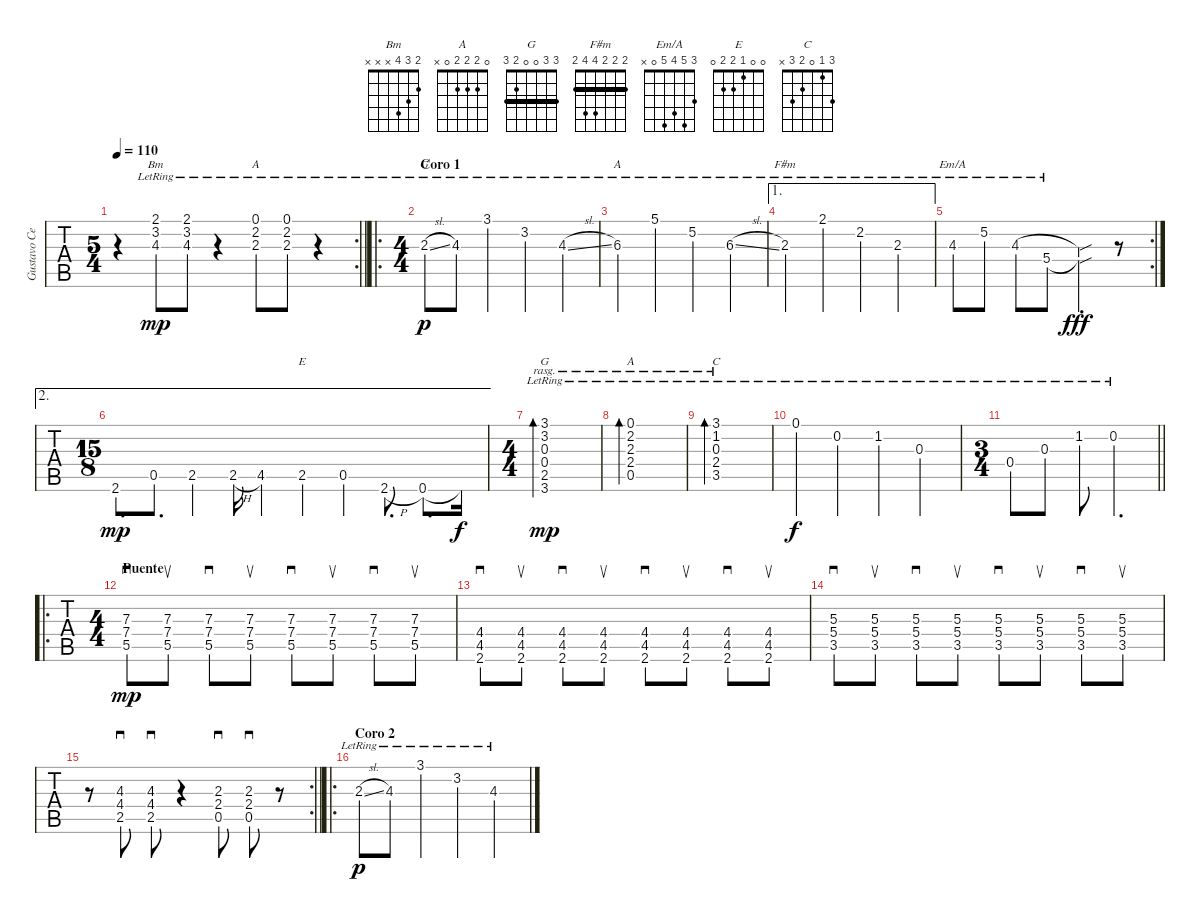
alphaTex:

\track ("Gustavo Cerati Guitarra" "Gustavo Ce") {instrument electricguitarjazz}
\staff {tabs}
\tuning (E4 B3 G3 D3 A2 E2) {hide}
\chord ("Bm" 2 3 4 x x x)
\chord ("A" 0 2 2 x x x)
\chord ("G" 3 3 4 5 5 3) {barre 3}
\chord ("A" 5 5 6 7 7 5) {firstfret 5 barre 5}
\chord ("F#m" 2 2 2 4 4 2) {barre 2}
\chord ("Em/A" 3 5 4 5 0 x)
\chord ("E" 0 0 1 2 2 0)
\chord ("G" 3 3 0 0 2 3) {barre 3}
\chord ("A" 0 2 2 2 0 x)
\chord ("C" 3 1 0 2 3 x)
\rc 2
\ts (5 4)
\tempo 110
\clef g2
\barLineRight lightlight
\ks c
r.4{dy mp} (2.1{lr} 3.2{lr} 4.3{lr}).8{ch "Bm"} (2.1{lr} 3.2{lr} 4.3{lr}).8 r.4 (0.1{lr} 2.2{lr} 2.3{lr}).8{ch "A"} (0.1{lr} 2.2{lr} 2.3{lr}).8 r.4 |
\ro
\ts (4 4)
\section ("" "Coro 1")
2.3{sl lr}.8{ch "G" dy p} 4.3{lr}.8 3.1{lr}.4 3.2{lr}.4 4.3{sl lr}.4 |
6.3{lr}.4{ch "A"} 5.1{lr}.4 5.2{lr}.4 6.3{sl lr}.4 |
\ae 1
2.3{lr}.4{ch "F#m"} 2.1{lr}.4 2.2{lr}.4 2.3{lr}.4 |
\rc 2
4.3{lr}.8{ch "Em/A"} 5.2{lr}.8 4.3{lr}.8 5.4{lr}.8 (4.3{sou t} 5.4{sou t}).4{d dy fff} r.8 |
\ae 2
\ts (15 8)
2.6.8{d dy mp} 0.5.8{d} 2.5.4 2.5{h}.16 4.5.4 2.5.4{ch "E"} 0.5.4 2.6{h}.8{d} 0.6.8{d} 0.6{t}.16{dy f} |
\ts (4 4)
(3.1{lr} 3.2{lr} 0.3{lr} 0.4{lr} 2.5{lr} 3.6{lr}).1{bd 240 ch "G" rasg ii dy mp} |
(0.1{lr} 2.2{lr} 2.3{lr} 2.4{lr} 0.5{lr}).1{bd 240 ch "A" rasg ii} |
(3.1{lr} 1.2{lr} 0.3{lr} 2.4{lr} 3.5{lr}).1{bd 240 ch "C" rasg ii} |
0.1{lr}.4{dy f} 0.2{lr}.4 1.2{lr}.4 0.3{lr}.4 |
\ts (3 4)
\barLineRight lightlight
0.4{lr}.8 0.3{lr}.8 1.2{lr}.8 0.2{lr}.4{d} |
\ro
\ts (4 4)
\section ("" "Puente")
(7.3 7.4 5.5).8{sd dy mp} (7.3 7.4 5.5).8{su} (7.3 7.4 5.5).8{sd} (7.3 7.4 5.5).8{su} (7.3 7.4 5.5).8{sd} (7.3 7.4 5.5).8{su} (7.3 7.4 5.5).8{sd} (7.3 7.4 5.5).8{su} |
(4.4 4.5 2.6).8{sd} (4.4 4.5 2.6).8{su} (4.4 4.5 2.6).8{sd} (4.4 4.5 2.6).8{su} (4.4 4.5 2.6).8{sd} (4.4 4.5 2.6).8{su} (4.4 4.5 2.6).8{sd} (4.4 4.5 2.6).8{su} |
(5.3 5.4 3.5).8{sd} (5.3 5.4 3.5).8{su} (5.3 5.4 3.5).8{sd} (5.3 5.4 3.5).8{su} (5.3 5.4 3.5).8{sd} (5.3 5.4 3.5).8{su} (5.3 5.4 3.5).8{sd} (5.3 5.4 3.5).8{su} |
\rc 2
\barLineRight lightlight
r.8 (4.3 4.4 2.5).8{sd} (4.3 4.4 2.5).8{sd} r.4 (2.3 2.4 0.5).8{sd} (2.3 2.4 0.5).8{sd} r.8 |
\ro
\section ("" "Coro 2")
2.3{sl lr}.8{dy p} 4.3{lr}.8 3.1{lr}.4 3.2{lr}.4 4.3{sl lr}.4
